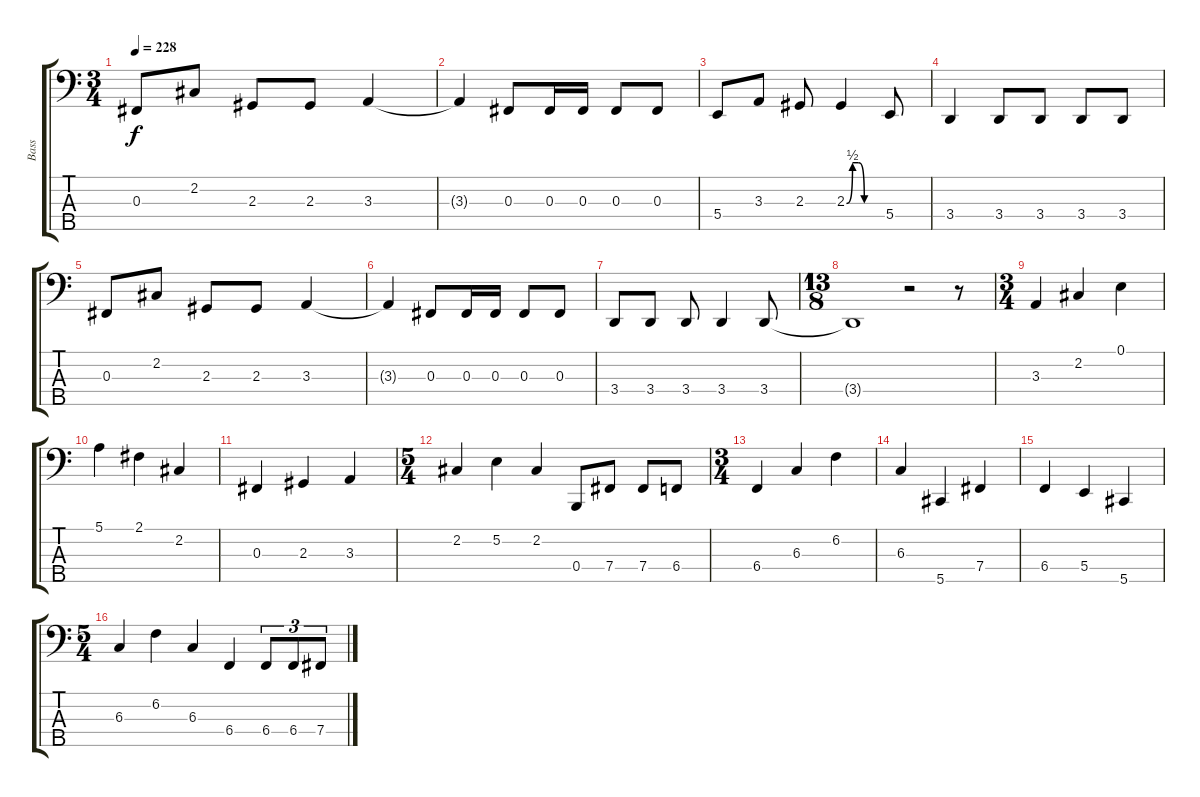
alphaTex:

\track ("Bass" "Bass") {instrument electricbassfinger}
\staff {score tabs}
\tuning (E2 B1 Gb1 B0 Ab0) {hide}
\ts (3 4)
\tempo 228
\clef f4
\ks c
0.3.8{dy f} 2.2.8 2.3.8 2.3.8 3.3.4 |
3.3{t}.4 0.3.8 0.3.16 0.3.16 0.3.8 0.3.8 |
5.4.8 3.3.8 2.3.8 2.3{be (custom 0 0 10 2 20 2 30 0 60 0)}.4 5.4.8 |
3.4.4 3.4.8 3.4.8 3.4.8 3.4.8 |
0.3.8 2.2.8 2.3.8 2.3.8 3.3.4 |
3.3{t}.4 0.3.8 0.3.16 0.3.16 0.3.8 0.3.8 |
3.4.8 3.4.8 3.4.8 3.4.4 3.4.8 |
\ts (13 8)
3.4{t}.1 r.2 r.8 |
\ts (3 4)
3.3.4 2.2.4 0.1.4 |
5.1.4 2.1.4 2.2.4 |
0.3.4 2.3.4 3.3.4 |
\ts (5 4)
2.2.4 5.2.4 2.2.4 0.4.8 7.4.8 7.4.8 6.4.8 |
\ts (3 4)
6.4.4 6.3.4 6.2.4 |
6.3.4 5.5.4 7.4.4 |
6.4.4 5.4.4 5.5.4 |
\ts (5 4)
6.3.4 6.2.4 6.3.4 6.4.4 6.4.8{tu (3 2)} 6.4.8{tu (3 2)} 7.4.8{tu (3 2)}
